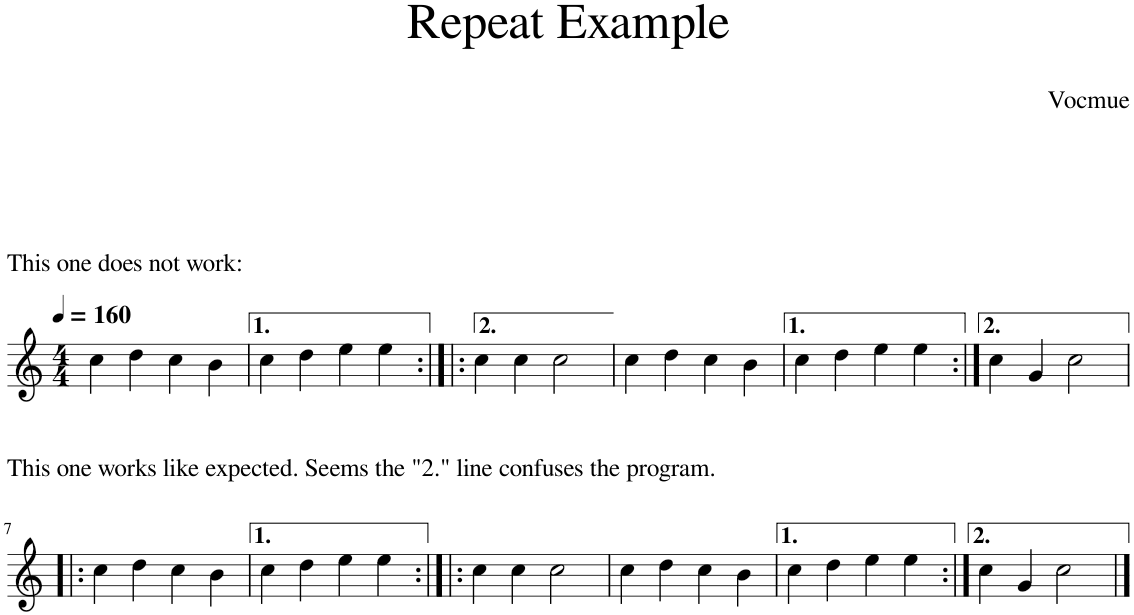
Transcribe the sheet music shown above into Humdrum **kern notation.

**kern
*part1
*staff1
*I"Soprano
*I'S.
*clefG2
*k[]
*M4/4
*MM160
=1
!LO:TX:a:t=This one does not work&colon;
4cc\
4dd\
4cc\
4b\
=2
4cc\
4dd\
4ee\
4ee\
=3:|!|:
4cc\
4cc\
2cc\
=4
4cc\
4dd\
4cc\
4b\
=5
4cc\
4dd\
4ee\
4ee\
=6:|!
4cc\
4g/
2cc\
!!LO:LB:g=z
=7!|:
!LO:TX:a:t=This one works like expected. Seems the "2." line confuses the program.
4cc\
4dd\
4cc\
4b\
=8
4cc\
4dd\
4ee\
4ee\
=9:|!|:
4cc\
4cc\
2cc\
=10
4cc\
4dd\
4cc\
4b\
=11
4cc\
4dd\
4ee\
4ee\
=12:|!
4cc\
4g/
2cc\
==
*-
